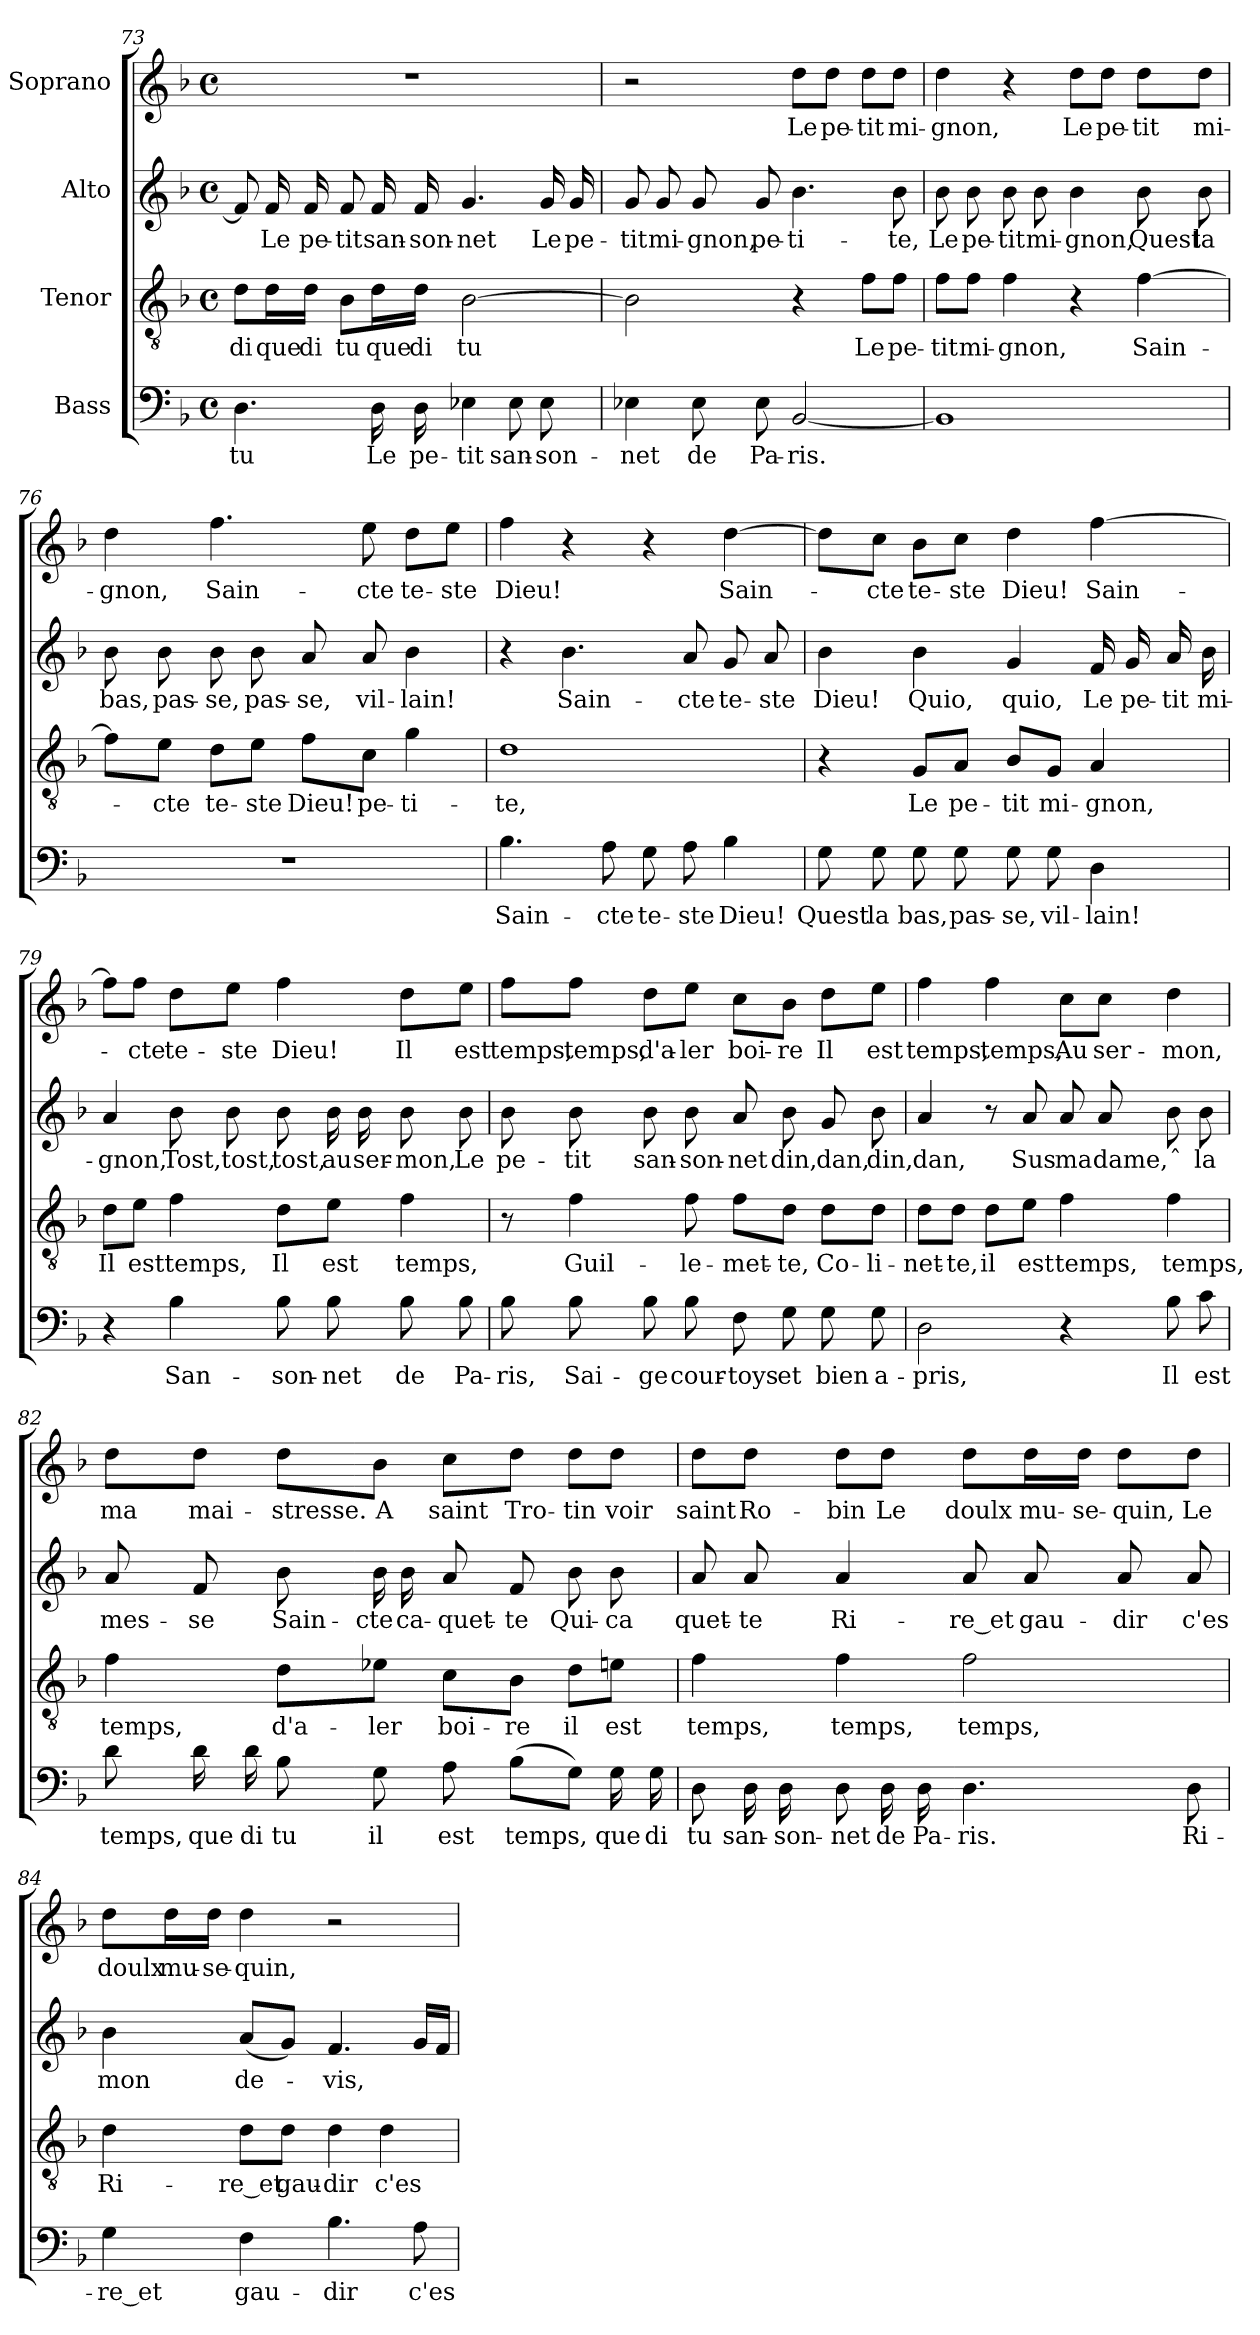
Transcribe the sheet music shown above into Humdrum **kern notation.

**kern	**text	**kern	**text	**kern	**text	**kern	**text
*part4	*part4	*part3	*part3	*part2	*part2	*part1	*part1
*staff4	*staff4	*staff3	*staff3	*staff2	*staff2	*staff1	*staff1
*I"Bass	*	*I"Tenor	*	*I"Alto	*	*I"Soprano	*
*clefF4	*	*clefGv2	*	*clefG2	*	*clefG2	*
*k[b-]	*	*k[b-]	*	*k[b-]	*	*k[b-]	*
*F:	*	*F:	*	*F:	*	*F:	*
*M4/4	*	*M4/4	*	*M4/4	*	*M4/4	*
*met(c)	*	*met(c)	*	*met(c)	*	*met(c)	*
=73	=73	=73	=73	=73	=73	=73	=73
4.D\	tu	8d\L	di	8f/]	.	1r	.
.	.	16d\L	que	16f/	Le	.	.
.	.	16d\JJ	di	16f/	pe-	.	.
.	.	8B-\L	tu	8f/	-tit	.	.
16D\	Le	16d\L	que	16f/	san-	.	.
16D\	pe-	16d\JJ	di	16f/	-son-	.	.
4E-X\	-tit	[2B-\	tu	4.g/	-net	.	.
8E-\	san-	.	.	.	.	.	.
8E-\	-son-	.	.	16g/	Le	.	.
.	.	.	.	16g/	pe-	.	.
!!LO:PB:g=z
=74	=74	=74	=74	=74	=74	=74	=74
4E-X\	-net	2B-\]	.	8g/	-tit	2r	.
.	.	.	.	8g/	mi-	.	.
8E-\	de	.	.	8g/	-gnon,	.	.
8E-\	Pa-	.	.	8g/	pe-	.	.
[2BB-/	-ris.	4r	.	4.b-\	-ti-	8dd\L	Le
.	.	.	.	.	.	8dd\J	pe-
.	.	8f\L	Le	.	.	8dd\L	-tit
.	.	8f\J	pe-	8b-\	-te,	8dd\J	mi-
=75	=75	=75	=75	=75	=75	=75	=75
1BB-]	.	8f\L	-tit	8b-\	Le	4dd\	-gnon,
.	.	8f\J	mi-	8b-\	pe-	.	.
.	.	4f\	-gnon,	8b-\	-tit	4r	.
.	.	.	.	8b-\	mi-	.	.
.	.	4r	.	4b-\	-gnon,	8dd\L	Le
.	.	.	.	.	.	8dd\J	pe-
.	.	[4f\	Sain-	8b-\	Quest	8dd\L	-tit
.	.	.	.	8b-\	la	8dd\J	mi-
=76	=76	=76	=76	=76	=76	=76	=76
1r	.	8f\L]	.	8b-\	bas,	4dd\	-gnon,
.	.	8e\J	-cte	8b-\	pas-	.	.
.	.	8d\L	te-	8b-\	-se,	4.ff\	Sain-
.	.	8e\J	-ste	8b-\	pas-	.	.
.	.	8f\L	Dieu!	8a/	-se,	.	.
.	.	8c\J	pe-	8a/	vil-	8ee\	-cte
.	.	4g\	-ti-	4b-\	-lain!	8dd\L	te-
.	.	.	.	.	.	8ee\J	-ste
=77	=77	=77	=77	=77	=77	=77	=77
4.B-\	Sain-	1d	-te,	4r	.	4ff\	Dieu!
.	.	.	.	4.b-\	Sain-	4r	.
8A\	-cte	.	.	.	.	.	.
8G\	te-	.	.	.	.	4r	.
8A\	-ste	.	.	8a/	-cte	.	.
4B-\	Dieu!	.	.	8g/	te-	[4dd\	Sain-
.	.	.	.	8a/	-ste	.	.
!!LO:LB:g=z
=78	=78	=78	=78	=78	=78	=78	=78
8G\	Quest	4r	.	4b-\	Dieu!	8dd\L]	.
8G\	la	.	.	.	.	8cc\J	-cte
8G\	bas,	8G/L	Le	4b-\	Quio,	8b-\L	te-
8G\	pas-	8A/J	pe-	.	.	8cc\J	-ste
8G\	-se,	8B-/L	-tit	4g/	quio,	4dd\	Dieu!
8G\	vil-	8G/J	mi-	.	.	.	.
4D\	-lain!	4A/	-gnon,	16f/	Le	[4ff\	Sain-
.	.	.	.	16g/	pe-	.	.
.	.	.	.	16a/	-tit	.	.
.	.	.	.	16b-\	mi-	.	.
=79	=79	=79	=79	=79	=79	=79	=79
4r	.	8d\L	Il	4a/	-gnon,	8ff\L]	.
.	.	8e\J	est	.	.	8ff\J	-cte
4B-\	San-	4f\	temps,	8b-\	Tost,	8dd\L	te-
.	.	.	.	8b-\	tost,	8ee\J	-ste
8B-\	-son-	8d\L	Il	8b-\	tost,	4ff\	Dieu!
8B-\	-net	8e\J	est	16b-\	au	.	.
.	.	.	.	16b-\	ser-	.	.
8B-\	de	4f\	temps,	8b-\	-mon,	8dd\L	Il
8B-\	Pa-	.	.	8b-\	Le	8ee\J	est
=80	=80	=80	=80	=80	=80	=80	=80
8B-\	-ris,	8r	.	8b-\	pe-	8ff\L	temps,
8B-\	Sai-	4f\	Guil-	8b-\	-tit	8ff\J	temps,
8B-\	-ge	.	.	8b-\	san-	8dd\L	d'a-
8B-\	cour-	8f\	-le-	8b-\	-son-	8ee\J	-ler
8F\	-toys	8f\L	-met-	8a/	-net	8cc\L	boi-
8G\	et	8d\J	-te,	8b-\	din,	8b-\J	-re
8G\	bien	8d\L	Co-	8g/	dan,	8dd\L	Il
8G\	a-	8d\J	-li-	8b-\	din,	8ee\J	est
!!LO:LB:g=z
=81	=81	=81	=81	=81	=81	=81	=81
2D\	-pris,	8d\L	-net-	4a/	dan,	4ff\	temps,
.	.	8d\J	-te,	.	.	.	.
.	.	8d\L	il	8r	.	4ff\	temps,
.	.	8e\J	est	8a/	Sus	.	.
4r	.	4f\	temps,	8a/	ma	8cc\L	Au
.	.	.	.	8a/	dame,	8cc\J	ser-
8B-\	Il	4f\	temps,	8b-\	ˆ	4dd\	-mon,
8c\	est	.	.	8b-\	la	.	.
=82	=82	=82	=82	=82	=82	=82	=82
8d\	temps,	4f\	temps,	8a/	mes-	8dd\L	ma
16d\	que	.	.	8f/	-se	8dd\J	mai-
16d\	di	.	.	.	.	.	.
8B-\	tu	8d\L	d'a-	8b-\	Sain-	8dd\L	-stresse.
8G\	il	8e-X\J	-ler	16b-\	-cte	8b-\J	A
.	.	.	.	16b-\	ca-	.	.
8A\	est	8c\L	boi-	8a/	-quet-	8cc\L	saint
(8B-\L	temps,	8B-\J	-re	8f/	-te	8dd\J	Tro-
8G\J)	.	8d\L	il	8b-\	Qui-	8dd\L	-tin
16G\	que	8en\J	est	8b-\	-ca	8dd\J	voir
16G\	di	.	.	.	.	.	.
=83	=83	=83	=83	=83	=83	=83	=83
8D\	tu	4f\	temps,	8a/	quet-	8dd\L	saint
16D\	san-	.	.	8a/	-te	8dd\J	Ro-
16D\	-son-	.	.	.	.	.	.
8D\	-net	4f\	temps,	4a/	Ri-	8dd\L	-bin
16D\	de	.	.	.	.	8dd\J	Le
16D\	Pa-	.	.	.	.	.	.
4.D\	-ris.	2f\	temps,	8a/	-re_et	8dd\L	doulx
.	.	.	.	8a/	gau-	16dd\L	mu-
.	.	.	.	.	.	16dd\JJ	-se-
.	.	.	.	8a/	-dir	8dd\L	-quin,
8D\	Ri-	.	.	8a/	c'es	8dd\J	Le
!!LO:PB:g=z
=84	=84	=84	=84	=84	=84	=84	=84
4G\	-re_et	4d\	Ri-	4b-\	mon	8dd\L	doulx
.	.	.	.	.	.	16dd\L	mu-
.	.	.	.	.	.	16dd\JJ	-se-
4F\	gau-	8d\L	-re_et	(8a/L	de-	4dd\	-quin,
.	.	8d\J	gau-	8g/J)	.	.	.
4.B-\	-dir	4d\	-dir	4.f/	-vis,	2r	.
.	.	4d\	c'es	.	.	.	.
8A\	c'es	.	.	16g/LL	.	.	.
.	.	.	.	16f/JJ	.	.	.
=	=	=	=	=	=	=	=
*-	*-	*-	*-	*-	*-	*-	*-
